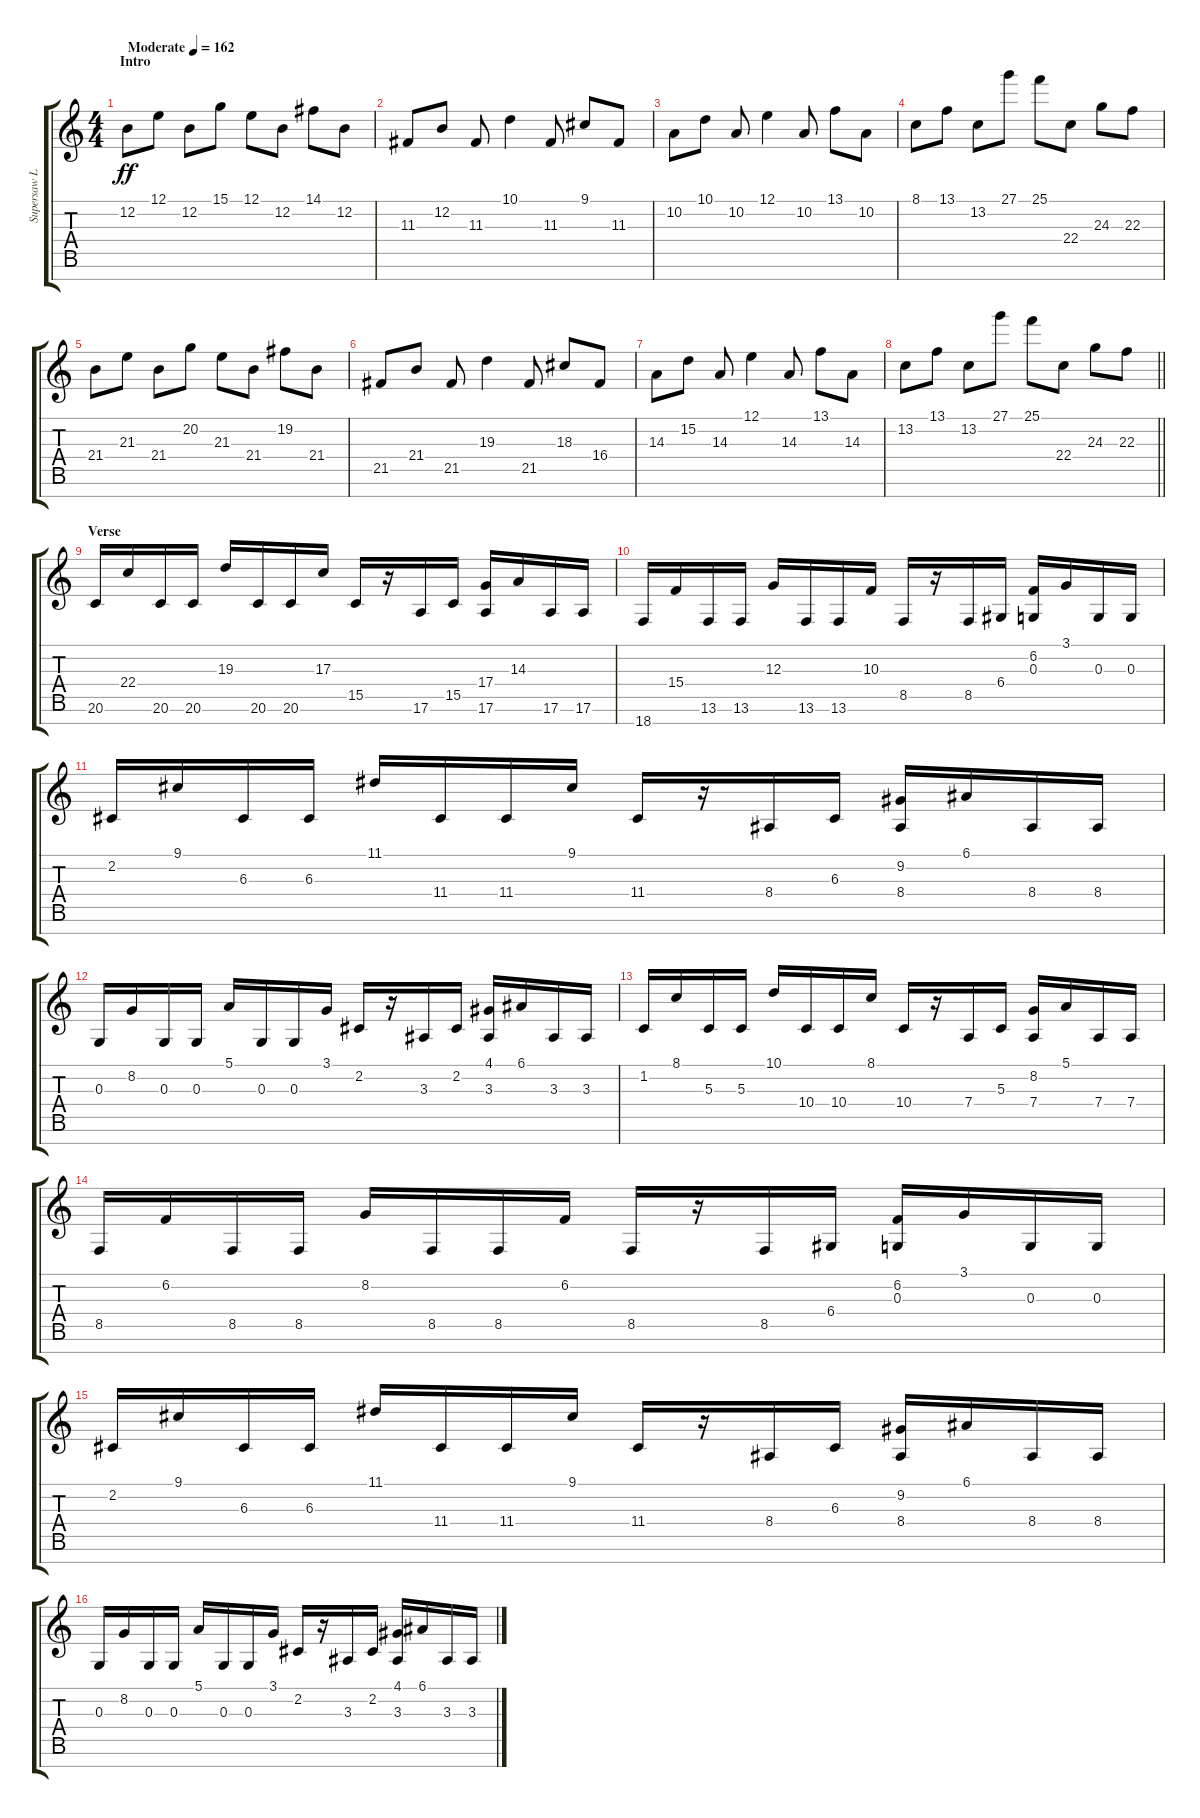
\track ("Supersaw Lead" "Supersaw L") {instrument lead2sawtooth}
\staff {score tabs}
\tuning (E4 B3 G3 D3 A2 E2 B1) {hide}
\ts (4 4)
\section ("" "Intro")
\tempo (162 "Moderate")
\clef g2
\ks c
12.2.8{dy ff instrument lead2sawtooth} 12.1.8 12.2.8 15.1.8 12.1.8 12.2.8 14.1.8 12.2.8 |
11.3.8 12.2.8 11.3.8 10.1.4 11.3.8 9.1.8 11.3.8 |
10.2.8 10.1.8 10.2.8 12.1.4 10.2.8 13.1.8 10.2.8 |
8.1.8 13.1.8 13.2.8 27.1.8 25.1.8 22.4.8 24.3.8 22.3.8 |
21.4.8 21.3.8 21.4.8 20.2.8 21.3.8 21.4.8 19.2.8 21.4.8 |
21.5.8 21.4.8 21.5.8 19.3.4 21.5.8 18.3.8 16.4.8 |
14.3.8 15.2.8 14.3.8 12.1.4 14.3.8 13.1.8 14.3.8 |
\barLineRight lightlight
13.2.8 13.1.8 13.2.8 27.1.8 25.1.8 22.4.8 24.3.8 22.3.8 |
\section ("" "Verse")
20.6.16 22.4.16 20.6.16 20.6.16 19.3.16 20.6.16 20.6.16 17.3.16 15.5.16 r.16 17.6.16 15.5.16 (17.4 17.6).16 14.3.16 17.6.16 17.6.16 |
18.7.16 15.4.16 13.6.16 13.6.16 12.3.16 13.6.16 13.6.16 10.3.16 8.5.16 r.16 8.5.16 6.4.16 (6.2 0.3).16 3.1.16 0.3.16 0.3.16 |
2.2.16 9.1.16 6.3.16 6.3.16 11.1.16 11.4.16 11.4.16 9.1.16 11.4.16 r.16 8.4.16 6.3.16 (9.2 8.4).16 6.1.16 8.4.16 8.4.16 |
0.3.16 8.2.16 0.3.16 0.3.16 5.1.16 0.3.16 0.3.16 3.1.16 2.2.16 r.16 3.3.16 2.2.16 (4.1 3.3).16 6.1.16 3.3.16 3.3.16 |
1.2.16 8.1.16 5.3.16 5.3.16 10.1.16 10.4.16 10.4.16 8.1.16 10.4.16 r.16 7.4.16 5.3.16 (8.2 7.4).16 5.1.16 7.4.16 7.4.16 |
8.5.16 6.2.16 8.5.16 8.5.16 8.2.16 8.5.16 8.5.16 6.2.16 8.5.16 r.16 8.5.16 6.4.16 (6.2 0.3).16 3.1.16 0.3.16 0.3.16 |
2.2.16 9.1.16 6.3.16 6.3.16 11.1.16 11.4.16 11.4.16 9.1.16 11.4.16 r.16 8.4.16 6.3.16 (9.2 8.4).16 6.1.16 8.4.16 8.4.16 |
0.3.16 8.2.16 0.3.16 0.3.16 5.1.16 0.3.16 0.3.16 3.1.16 2.2.16 r.16 3.3.16 2.2.16 (4.1 3.3).16 6.1.16 3.3.16 3.3.16
